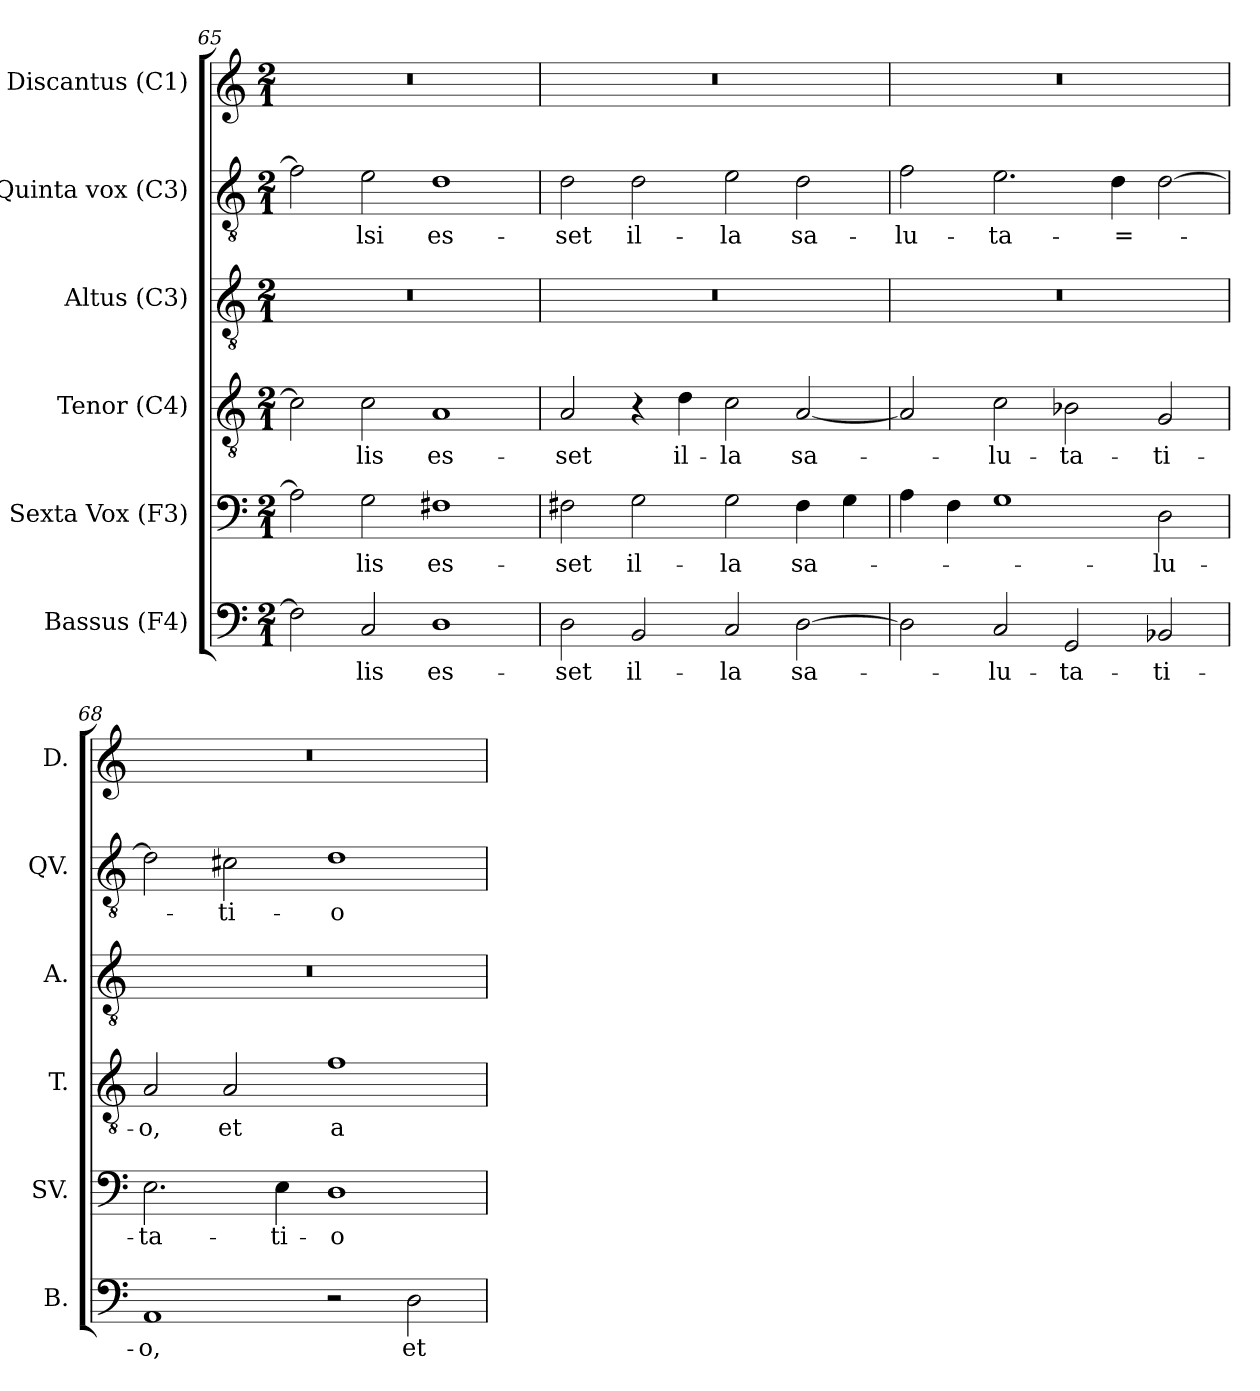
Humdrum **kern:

**kern	**text	**kern	**text	**kern	**text	**kern	**kern	**text	**kern
*part6	*part6	*part5	*part5	*part4	*part4	*part3	*part2	*part2	*part1
*staff6	*staff6	*staff5	*staff5	*staff4	*staff4	*staff3	*staff2	*staff2	*staff1
*I"Bassus (F4)	*	*I"Sexta Vox (F3)	*	*I"Tenor (C4)	*	*I"Altus (C3)	*I"Quinta vox (C3)	*	*I"Discantus (C1)
*I'B.	*	*I'SV.	*	*I'T.	*	*I'A.	*I'QV.	*	*I'D.
*clefF4	*	*clefF4	*	*clefGv2	*	*clefGv2	*clefGv2	*	*clefG2
*	*	*	*	*	*	*ITrd7c12	*ITrd7c12	*	*
*k[]	*	*k[]	*	*k[]	*	*k[]	*k[]	*	*k[]
*C:	*	*C:	*	*C:	*	*C:	*C:	*	*C:
*M2/1	*	*M2/1	*	*M2/1	*	*M2/1	*M2/1	*	*M2/1
=65	=65	=65	=65	=65	=65	=65	=65	=65	=65
!	!	!	!	!	!	!LO:N:vis=1	!	!	!LO:N:vis=1
2Fi\]	.	2Ai\]	.	2ci\]	.	0r	2Fi\]	.	0r
!	!LO:LY:b:color=#000000	!	!	!	!	!	!	!	!
!	!	!	!LO:LY:b:color=#000000	!	!	!	!	!	!
!	!	!	!	!	!LO:LY:b:color=#000000	!	!	!	!
!	!	!	!	!	!	!	!	!LO:LY:b:color=#000000	!
2Ci/	-lis	2Gi\	-lis	2ci\	-lis	.	2Ei\	-lsi	.
!	!LO:LY:b:color=#000000	!	!	!	!	!	!	!	!
!	!	!	!LO:LY:b:color=#000000	!	!	!	!	!	!
!	!	!	!	!	!LO:LY:b:color=#000000	!	!	!	!
!	!	!	!	!	!	!	!	!LO:LY:b:color=#000000	!
1Di	es-	1F#Xi	es-	1Ai	es-	.	1Di	es-	.
=66	=66	=66	=66	=66	=66	=66	=66	=66	=66
!	!LO:LY:b:color=#000000	!	!	!	!	!	!	!	!
!	!	!	!LO:LY:b:color=#000000	!	!	!	!	!	!
!	!	!	!	!	!LO:LY:b:color=#000000	!LO:N:vis=1	!	!	!
!	!	!	!	!	!	!	!	!LO:LY:b:color=#000000	!LO:N:vis=1
2Di\	-set	2F#i\	-set	2Ai/	-set	0r	2Di\	-set	0r
!	!LO:LY:b:color=#000000	!	!	!	!	!	!	!	!
!	!	!	!LO:LY:b:color=#000000	!	!	!	!	!	!
!	!	!	!	!	!	!	!	!LO:LY:b:color=#000000	!
2BBi/	il-	2Gi\	il-	4r	.	.	2Di\	il-	.
!	!	!	!	!	!LO:LY:b:color=#000000	!	!	!	!
.	.	.	.	4di\	il-	.	.	.	.
!	!LO:LY:b:color=#000000	!	!	!	!	!	!	!	!
!	!	!	!LO:LY:b:color=#000000	!	!	!	!	!	!
!	!	!	!	!	!LO:LY:b:color=#000000	!	!	!	!
!	!	!	!	!	!	!	!	!LO:LY:b:color=#000000	!
2Ci/	-la	2Gi\	-la	2ci\	-la	.	2Ei\	-la	.
!	!LO:LY:b:color=#000000	!	!	!	!	!	!	!	!
!	!	!	!LO:LY:b:color=#000000	!	!	!	!	!	!
!	!	!	!	!	!LO:LY:b:color=#000000	!	!	!	!
!	!	!	!	!	!	!	!	!LO:LY:b:color=#000000	!
[2Di\	sa-	4F#i\	sa-	[2Ai/	sa-	.	2Di\	sa-	.
.	.	4Gi\	.	.	.	.	.	.	.
!!LO:LB:g=z
=67	=67	=67	=67	=67	=67	=67	=67	=67	=67
!	!	!	!	!	!	!LO:N:vis=1	!	!	!
!	!	!	!	!	!	!	!	!LO:LY:b:color=#000000	!LO:N:vis=1
2Di\]	.	4Ai\	.	2Ai/]	.	0r	2Fi\	-lu-	0r
.	.	4Fi\	.	.	.	.	.	.	.
!	!LO:LY:b:color=#000000	!	!	!	!	!	!	!	!
!	!	!	!	!	!LO:LY:b:color=#000000	!	!	!	!
!	!	!	!	!	!	!	!	!LO:LY:b:color=#000000	!
2Ci/	-lu-	1Gi	.	2ci\	-lu-	.	2.Ei\	-ta-	.
!	!LO:LY:b:color=#000000	!	!	!	!	!	!	!	!
!	!	!	!	!	!LO:LY:b:color=#000000	!	!	!	!
2GGi/	-ta-	.	.	2B-Xi\	-ta-	.	.	.	.
!	!	!	!	!	!	!	!	!LO:LY:b:color=#000000	!
.	.	.	.	.	.	.	4Di\	-=-	.
!	!LO:LY:b:color=#000000	!	!	!	!	!	!	!	!
!	!	!	!LO:LY:b:color=#000000	!	!	!	!	!	!
!	!	!	!	!	!LO:LY:b:color=#000000	!	!	!	!
2BB-Xi/	-ti-	2Di\	-lu-	2Gi/	-ti-	.	[2Di\	.	.
=68	=68	=68	=68	=68	=68	=68	=68	=68	=68
!	!LO:LY:b:color=#000000	!	!	!	!	!	!	!	!
!	!	!	!LO:LY:b:color=#000000	!	!	!	!	!	!
!	!	!	!	!	!LO:LY:b:color=#000000	!LO:N:vis=1	!	!	!LO:N:vis=1
1AAi	-o,	2.Ei\	-ta-	2Ai/	-o,	0r	2Di\]	.	0r
!	!	!	!	!	!LO:LY:b:color=#000000	!	!	!	!
!	!	!	!	!	!	!	!	!LO:LY:b:color=#000000	!
.	.	.	.	2Ai/	et	.	2C#Xi\	-ti-	.
!	!	!	!LO:LY:b:color=#000000	!	!	!	!	!	!
.	.	4Ei\	-ti-	.	.	.	.	.	.
!	!	!	!LO:LY:b:color=#000000	!	!	!	!	!	!
!	!	!	!	!	!LO:LY:b:color=#000000	!	!	!	!
!	!	!	!	!	!	!	!	!LO:LY:b:color=#000000	!
2r	.	1Di	-o	1fi	a-	.	1Di	-o	.
!	!LO:LY:b:color=#000000	!	!	!	!	!	!	!	!
2Di\	et	.	.	.	.	.	.	.	.
=	=	=	=	=	=	=	=	=	=
*-	*-	*-	*-	*-	*-	*-	*-	*-	*-
